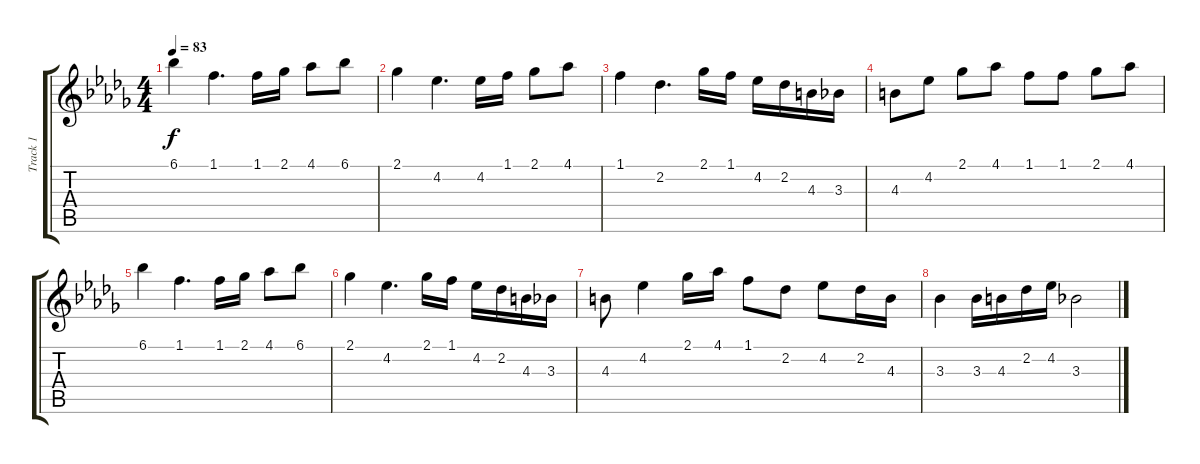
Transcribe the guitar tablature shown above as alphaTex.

\track ("Track 1" "Track 1") {instrument acousticguitarsteel}
\staff {score tabs}
\tuning (E4 B3 G3 D3 A2 E2) {hide}
\ts (4 4)
\tempo 83
\clef g2
\ks bbminor
6.1.4{dy f instrument acousticguitarsteel} 1.1.4{d} 1.1.16 2.1.16 4.1.8 6.1.8 |
2.1.4 4.2.4{d} 4.2.16 1.1.16 2.1.8 4.1.8 |
1.1.4 2.2.4{d} 2.1.16 1.1.16 4.2.16 2.2.16 4.3.16 3.3.16 |
4.3.8 4.2.8 2.1.8 4.1.8 1.1.8 1.1.8 2.1.8 4.1.8 |
6.1.4 1.1.4{d} 1.1.16 2.1.16 4.1.8 6.1.8 |
2.1.4 4.2.4{d} 2.1.16 1.1.16 4.2.16 2.2.16 4.3.16 3.3.16 |
4.3.8 4.2.4 2.1.16 4.1.16 1.1.8 2.2.8 4.2.8 2.2.16 4.3.16 |
3.3.4 3.3.16 4.3.16 2.2.16 4.2.16 3.3.2
